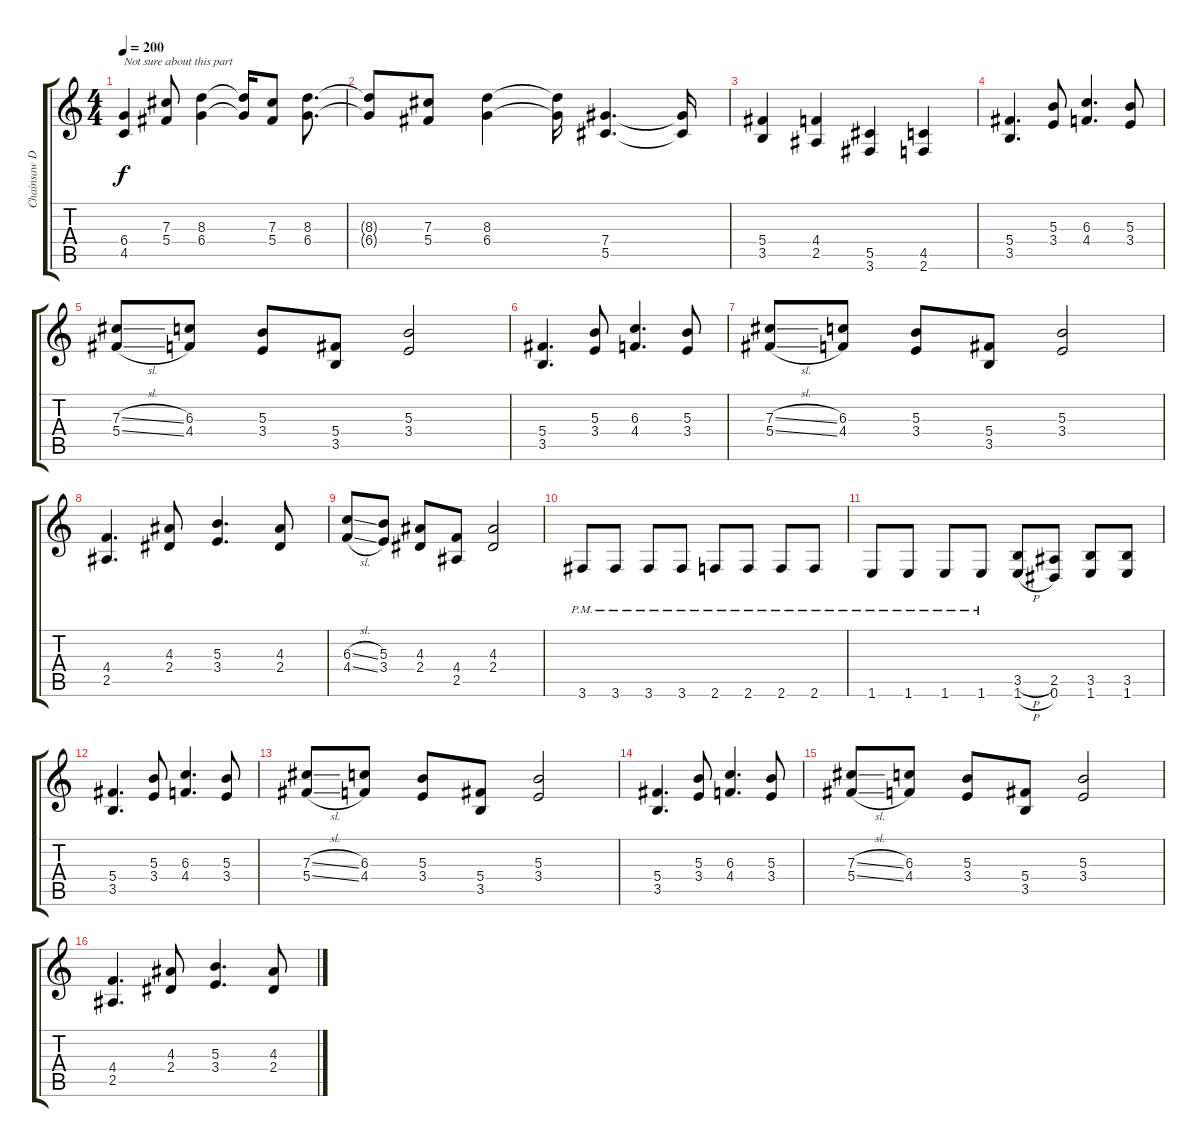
\track ("Chainsaw Demon - Rhythm" "Chainsaw D") {instrument distortionguitar}
\staff {score tabs}
\tuning (Eb4 Bb3 Gb3 Db3 Ab2 Eb2) {hide}
\ts (4 4)
\tempo 200
\clef g2
\ks c
(6.4 4.5).4{txt "Not sure about this part" dy f} (7.3 5.4).8 (8.3 6.4).4 (8.3{t} 6.4{t}).16 (7.3 5.4).8 (8.3 6.4).8{d} |
(8.3{t} 6.4{t}).8 (7.3 5.4).8 (8.3 6.4).4 (8.3{t} 6.4{t}).16 (7.4 5.5).4{d} (7.4{t} 5.5{t}).16 |
(5.4 3.5).4 (4.4 2.5).4 (5.5 3.6).4 (4.5 2.6).4 |
(5.4 3.5).4{d} (5.3 3.4).8 (6.3 4.4).4{d} (5.3 3.4).8 |
(7.3{sl} 5.4{sl}).8 (6.3 4.4).8 (5.3 3.4).8 (5.4 3.5).8 (5.3 3.4).2 |
(5.4 3.5).4{d} (5.3 3.4).8 (6.3 4.4).4{d} (5.3 3.4).8 |
(7.3{sl} 5.4{sl}).8 (6.3 4.4).8 (5.3 3.4).8 (5.4 3.5).8 (5.3 3.4).2 |
(4.4 2.5).4{d} (4.3 2.4).8 (5.3 3.4).4{d} (4.3 2.4).8 |
(6.3{sl} 4.4{sl}).8 (5.3 3.4).8 (4.3 2.4).8 (4.4 2.5).8 (4.3 2.4).2 |
3.6{pm}.8 3.6{pm}.8 3.6{pm}.8 3.6{pm}.8 2.6{pm}.8 2.6{pm}.8 2.6{pm}.8 2.6{pm}.8 |
1.6{pm}.8 1.6{pm}.8 1.6{pm}.8 1.6{pm}.8 (3.5{h} 1.6{h}).8 (2.5 0.6).8 (3.5 1.6).8 (3.5 1.6).8 |
(5.4 3.5).4{d} (5.3 3.4).8 (6.3 4.4).4{d} (5.3 3.4).8 |
(7.3{sl} 5.4{sl}).8 (6.3 4.4).8 (5.3 3.4).8 (5.4 3.5).8 (5.3 3.4).2 |
(5.4 3.5).4{d} (5.3 3.4).8 (6.3 4.4).4{d} (5.3 3.4).8 |
(7.3{sl} 5.4{sl}).8 (6.3 4.4).8 (5.3 3.4).8 (5.4 3.5).8 (5.3 3.4).2 |
(4.4 2.5).4{d} (4.3 2.4).8 (5.3 3.4).4{d} (4.3 2.4).8
